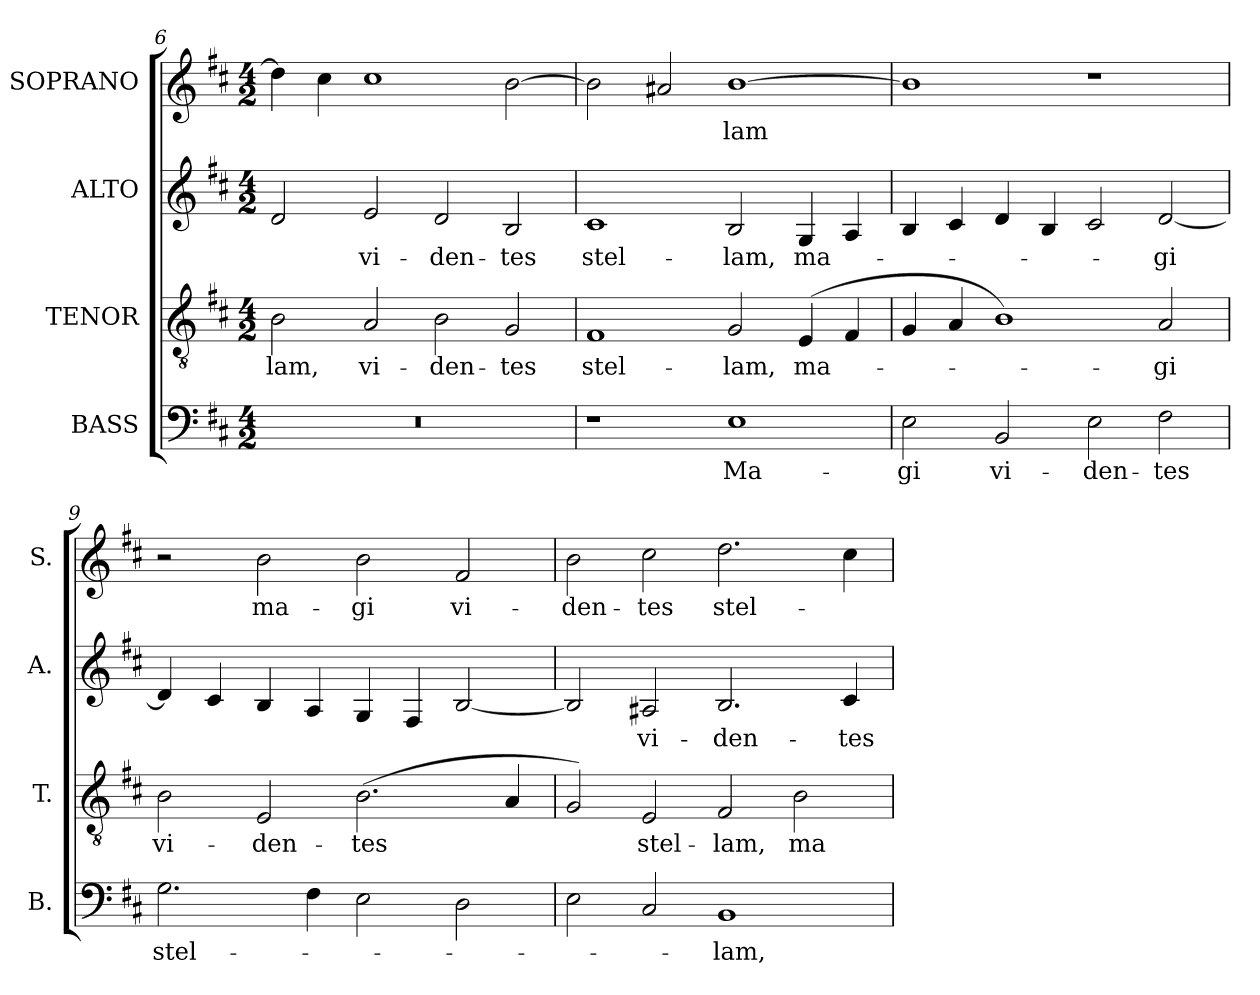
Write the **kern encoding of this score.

**kern	**text	**kern	**text	**kern	**text	**kern	**text
*part4	*part4	*part3	*part3	*part2	*part2	*part1	*part1
*staff4	*staff4	*staff3	*staff3	*staff2	*staff2	*staff1	*staff1
*I"BASS	*	*I"TENOR	*	*I"ALTO	*	*I"SOPRANO	*
*I'B.	*	*I'T.	*	*I'A.	*	*I'S.	*
*clefF4	*	*clefGv2	*	*clefG2	*	*clefG2	*
*	*	*ITrd7c12	*	*	*	*	*
*k[f#c#]	*	*k[f#c#]	*	*k[f#c#]	*	*k[f#c#]	*
*D:	*	*D:	*	*D:	*	*D:	*
*M4/2	*	*M4/2	*	*M4/2	*	*M4/2	*
=6	=6	=6	=6	=6	=6	=6	=6
!LO:N:vis=1	!	!	!	!	!	!	!
!	!	!	!LO:LY:b:color=#000000	!	!	!	!
0r	.	2BBi\	-lam,	2di/	.	4ddi\]	.
.	.	.	.	.	.	4cc#i\	.
!	!	!	!LO:LY:b:color=#000000	!	!	!	!
!	!	!	!	!	!LO:LY:b:color=#000000	!	!
.	.	2AAi/	vi-	2ei/	vi-	1cc#i	.
!	!	!	!LO:LY:b:color=#000000	!	!	!	!
!	!	!	!	!	!LO:LY:b:color=#000000	!	!
.	.	2BBi\	-den-	2di/	-den-	.	.
!	!	!	!LO:LY:b:color=#000000	!	!	!	!
!	!	!	!	!	!LO:LY:b:color=#000000	!	!
.	.	2GGi/	-tes	2Bi/	-tes	[2bi\	.
!!LO:LB:g=z
=7	=7	=7	=7	=7	=7	=7	=7
!	!	!	!LO:LY:b:color=#000000	!	!	!	!
!	!	!	!	!	!LO:LY:b:color=#000000	!	!
1r	.	1FF#i	stel-	1c#i	stel-	2bi\]	.
.	.	.	.	.	.	2a#Xi/	.
!	!LO:LY:b:color=#000000	!	!	!	!	!	!
!	!	!	!LO:LY:b:color=#000000	!	!	!	!
!	!	!	!	!	!LO:LY:b:color=#000000	!	!
!	!	!	!	!	!	!	!LO:LY:b:color=#000000
1Ei	Ma-	2GGi/	-lam,	2Bi/	-lam,	[1bi	-lam
!	!	!	!LO:LY:b:color=#000000	!	!	!	!
!	!	!	!	!	!LO:LY:b:color=#000000	!	!
.	.	(4EEi/	ma-	4Gi/	ma-	.	.
.	.	4FF#i/	.	4Ai/	.	.	.
=8	=8	=8	=8	=8	=8	=8	=8
!	!LO:LY:b:color=#000000	!	!	!	!	!	!
2Ei\	-gi	4GGi/	.	4Bi/	.	1bi]	.
.	.	4AAi/	.	4c#i/	.	.	.
!	!LO:LY:b:color=#000000	!	!	!	!	!	!
2BBi/	vi-	1BBi)	.	4di/	.	.	.
.	.	.	.	4Bi/	.	.	.
!	!LO:LY:b:color=#000000	!	!	!	!	!	!
2Ei\	-den-	.	.	2c#i/	.	1r	.
!	!LO:LY:b:color=#000000	!	!	!	!	!	!
!	!	!	!LO:LY:b:color=#000000	!	!	!	!
!	!	!	!	!	!LO:LY:b:color=#000000	!	!
2F#i\	-tes	2AAi/	-gi	[2di/	-gi	.	.
=9	=9	=9	=9	=9	=9	=9	=9
!	!LO:LY:b:color=#000000	!	!	!	!	!	!
!	!	!	!LO:LY:b:color=#000000	!	!	!	!
2.Gi\	stel-	2BBi\	vi-	4di/]	.	2r	.
.	.	.	.	4c#i/	.	.	.
!	!	!	!LO:LY:b:color=#000000	!	!	!	!
!	!	!	!	!	!	!	!LO:LY:b:color=#000000
.	.	2EEi/	-den-	4Bi/	.	2bi\	ma-
4F#i\	.	.	.	4Ai/	.	.	.
!	!	!	!LO:LY:b:color=#000000	!	!	!	!
!	!	!	!	!	!	!	!LO:LY:b:color=#000000
2Ei\	.	(2.BBi\	-tes	4Gi/	.	2bi\	-gi
.	.	.	.	4F#i/	.	.	.
!	!	!	!	!	!	!	!LO:LY:b:color=#000000
2Di\	.	.	.	[2Bi/	.	2f#i/	vi-
.	.	4AAi/	.	.	.	.	.
=10	=10	=10	=10	=10	=10	=10	=10
!	!	!	!	!	!	!	!LO:LY:b:color=#000000
2Ei\	.	2GGi/)	.	2Bi/]	.	2bi\	-den-
!	!	!	!LO:LY:b:color=#000000	!	!	!	!
!	!	!	!	!	!LO:LY:b:color=#000000	!	!
!	!	!	!	!	!	!	!LO:LY:b:color=#000000
2C#i/	.	2EEi/	stel-	2A#Xi/	vi-	2cc#i\	-tes
!	!LO:LY:b:color=#000000	!	!	!	!	!	!
!	!	!	!LO:LY:b:color=#000000	!	!	!	!
!	!	!	!	!	!LO:LY:b:color=#000000	!	!
!	!	!	!	!	!	!	!LO:LY:b:color=#000000
1BBi	-lam,	2FF#i/	-lam,	2.Bi/	-den-	2.ddi\	stel-
!	!	!	!LO:LY:b:color=#000000	!	!	!	!
.	.	2BBi\	ma-	.	.	.	.
!	!	!	!	!	!LO:LY:b:color=#000000	!	!
.	.	.	.	4c#i/	-tes	4cc#i\	.
=	=	=	=	=	=	=	=
*-	*-	*-	*-	*-	*-	*-	*-
